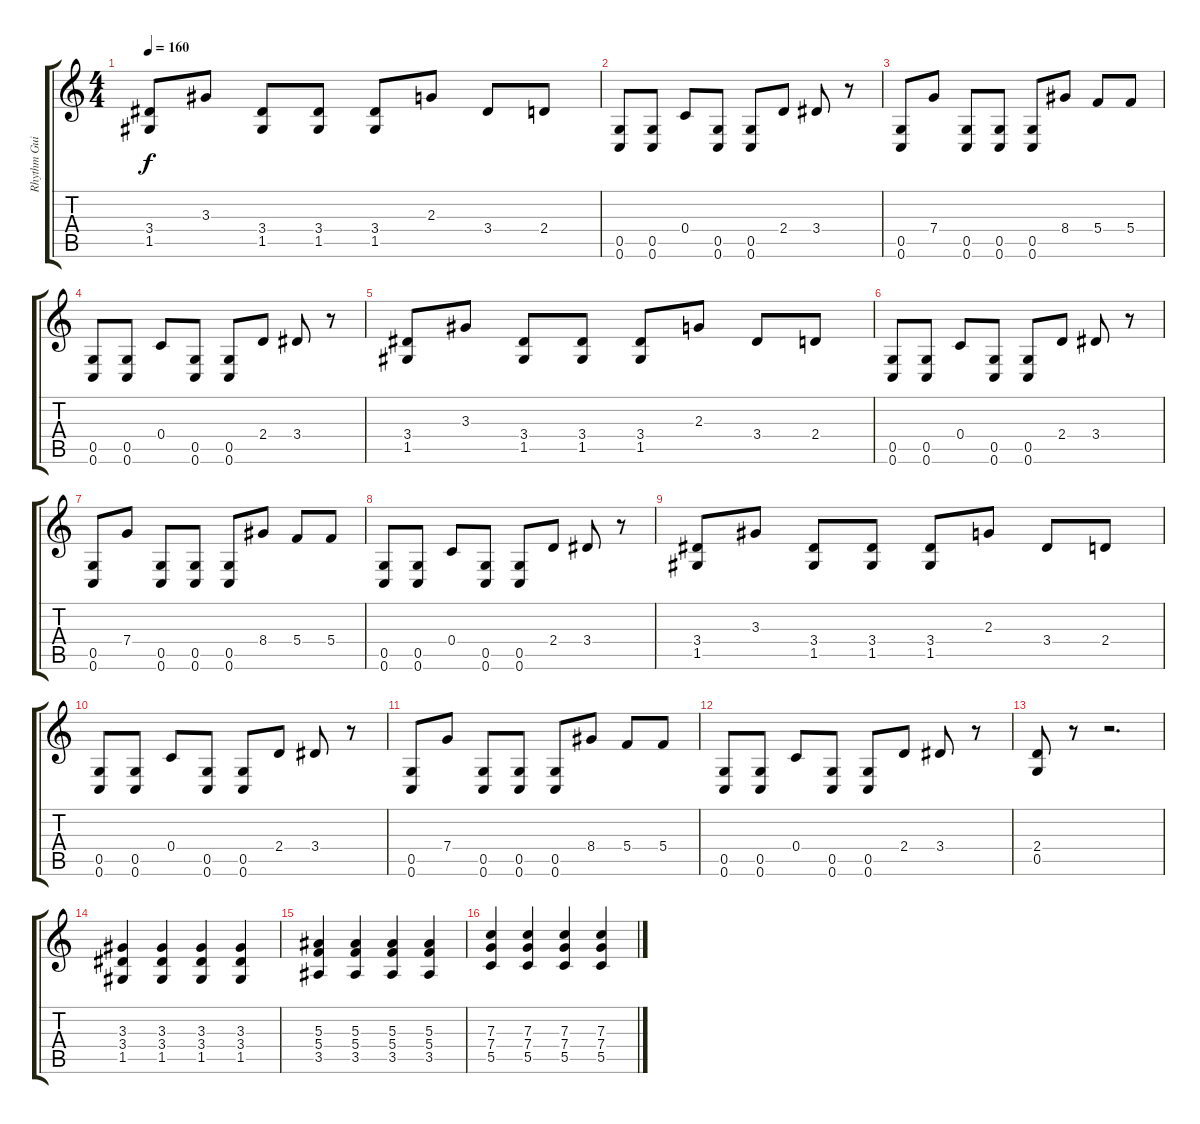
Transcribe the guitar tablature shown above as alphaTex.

\track ("Rhythm Guitar" "Rhythm Gui") {instrument distortionguitar}
\staff {score tabs}
\tuning (D4 A3 F3 C3 G2 C2) {hide}
\ts (4 4)
\tempo 160
\clef g2
\ks c
(3.4 1.5).8{dy f} 3.3.8 (3.4 1.5).8 (3.4 1.5).8 (3.4 1.5).8 2.3.8 3.4.8 2.4.8 |
(0.5 0.6).8 (0.5 0.6).8 0.4.8 (0.5 0.6).8 (0.5 0.6).8 2.4.8 3.4.8 r.8 |
(0.5 0.6).8 7.4.8 (0.5 0.6).8 (0.5 0.6).8 (0.5 0.6).8 8.4.8 5.4.8 5.4.8 |
(0.5 0.6).8 (0.5 0.6).8 0.4.8 (0.5 0.6).8 (0.5 0.6).8 2.4.8 3.4.8 r.8 |
(3.4 1.5).8 3.3.8 (3.4 1.5).8 (3.4 1.5).8 (3.4 1.5).8 2.3.8 3.4.8 2.4.8 |
(0.5 0.6).8 (0.5 0.6).8 0.4.8 (0.5 0.6).8 (0.5 0.6).8 2.4.8 3.4.8 r.8 |
(0.5 0.6).8 7.4.8 (0.5 0.6).8 (0.5 0.6).8 (0.5 0.6).8 8.4.8 5.4.8 5.4.8 |
(0.5 0.6).8 (0.5 0.6).8 0.4.8 (0.5 0.6).8 (0.5 0.6).8 2.4.8 3.4.8 r.8 |
(3.4 1.5).8 3.3.8 (3.4 1.5).8 (3.4 1.5).8 (3.4 1.5).8 2.3.8 3.4.8 2.4.8 |
(0.5 0.6).8 (0.5 0.6).8 0.4.8 (0.5 0.6).8 (0.5 0.6).8 2.4.8 3.4.8 r.8 |
(0.5 0.6).8 7.4.8 (0.5 0.6).8 (0.5 0.6).8 (0.5 0.6).8 8.4.8 5.4.8 5.4.8 |
(0.5 0.6).8 (0.5 0.6).8 0.4.8 (0.5 0.6).8 (0.5 0.6).8 2.4.8 3.4.8 r.8 |
(2.4 0.5).8 r.8 r.2{d} |
(3.3 3.4 1.5).4 (3.3 3.4 1.5).4 (3.3 3.4 1.5).4 (3.3 3.4 1.5).4 |
(5.3 5.4 3.5).4 (5.3 5.4 3.5).4 (5.3 5.4 3.5).4 (5.3 5.4 3.5).4 |
(7.3 7.4 5.5).4 (7.3 7.4 5.5).4 (7.3 7.4 5.5).4 (7.3 7.4 5.5).4
